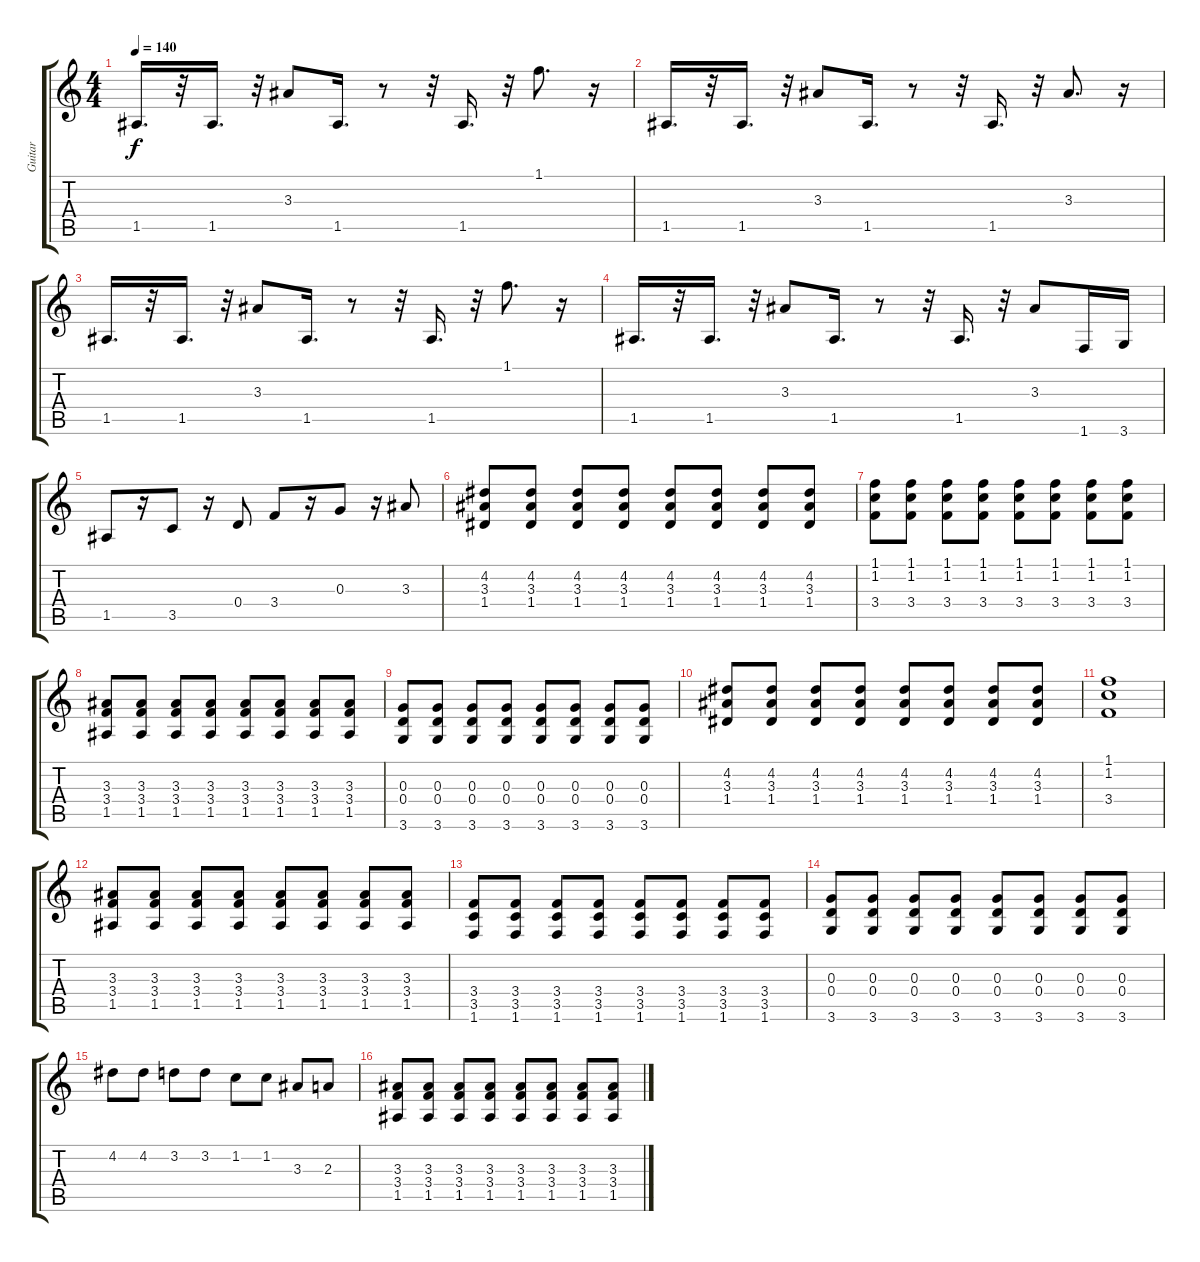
\track ("Guitar" "Guitar") {instrument overdrivenguitar}
\staff {score tabs}
\tuning (E4 B3 G3 D3 A2 E2) {hide}
\ts (4 4)
\tempo 140
\clef g2
\ks c
1.5.16{d dy f} r.32 1.5.16{d} r.32 3.3.8 1.5.16{d} r.8 r.32 1.5.16{d} r.32 1.1.8{d} r.16 |
1.5.16{d} r.32 1.5.16{d} r.32 3.3.8 1.5.16{d} r.8 r.32 1.5.16{d} r.32 3.3.8{d} r.16 |
1.5.16{d} r.32 1.5.16{d} r.32 3.3.8 1.5.16{d} r.8 r.32 1.5.16{d} r.32 1.1.8{d} r.16 |
1.5.16{d} r.32 1.5.16{d} r.32 3.3.8 1.5.16{d} r.8 r.32 1.5.16{d} r.32 3.3.8 1.6.16 3.6.16 |
1.5.8 r.16 3.5.8 r.16 0.4.8 3.4.8 r.16 0.3.8 r.16 3.3.8 |
(4.2 3.3 1.4).8 (4.2 3.3 1.4).8 (4.2 3.3 1.4).8 (4.2 3.3 1.4).8 (4.2 3.3 1.4).8 (4.2 3.3 1.4).8 (4.2 3.3 1.4).8 (4.2 3.3 1.4).8 |
(1.1 1.2 3.4).8 (1.1 1.2 3.4).8 (1.1 1.2 3.4).8 (1.1 1.2 3.4).8 (1.1 1.2 3.4).8 (1.1 1.2 3.4).8 (1.1 1.2 3.4).8 (1.1 1.2 3.4).8 |
(3.3 3.4 1.5).8 (3.3 3.4 1.5).8 (3.3 3.4 1.5).8 (3.3 3.4 1.5).8 (3.3 3.4 1.5).8 (3.3 3.4 1.5).8 (3.3 3.4 1.5).8 (3.3 3.4 1.5).8 |
(0.3 0.4 3.6).8 (0.3 0.4 3.6).8 (0.3 0.4 3.6).8 (0.3 0.4 3.6).8 (0.3 0.4 3.6).8 (0.3 0.4 3.6).8 (0.3 0.4 3.6).8 (0.3 0.4 3.6).8 |
(4.2 3.3 1.4).8 (4.2 3.3 1.4).8 (4.2 3.3 1.4).8 (4.2 3.3 1.4).8 (4.2 3.3 1.4).8 (4.2 3.3 1.4).8 (4.2 3.3 1.4).8 (4.2 3.3 1.4).8 |
(1.1 1.2 3.4).1 |
(3.3 3.4 1.5).8 (3.3 3.4 1.5).8 (3.3 3.4 1.5).8 (3.3 3.4 1.5).8 (3.3 3.4 1.5).8 (3.3 3.4 1.5).8 (3.3 3.4 1.5).8 (3.3 3.4 1.5).8 |
(3.4 3.5 1.6).8 (3.4 3.5 1.6).8 (3.4 3.5 1.6).8 (3.4 3.5 1.6).8 (3.4 3.5 1.6).8 (3.4 3.5 1.6).8 (3.4 3.5 1.6).8 (3.4 3.5 1.6).8 |
(0.3 0.4 3.6).8 (0.3 0.4 3.6).8 (0.3 0.4 3.6).8 (0.3 0.4 3.6).8 (0.3 0.4 3.6).8 (0.3 0.4 3.6).8 (0.3 0.4 3.6).8 (0.3 0.4 3.6).8 |
4.2.8 4.2.8 3.2.8 3.2.8 1.2.8 1.2.8 3.3.8 2.3.8 |
(3.3 3.4 1.5).8 (3.3 3.4 1.5).8 (3.3 3.4 1.5).8 (3.3 3.4 1.5).8 (3.3 3.4 1.5).8 (3.3 3.4 1.5).8 (3.3 3.4 1.5).8 (3.3 3.4 1.5).8
